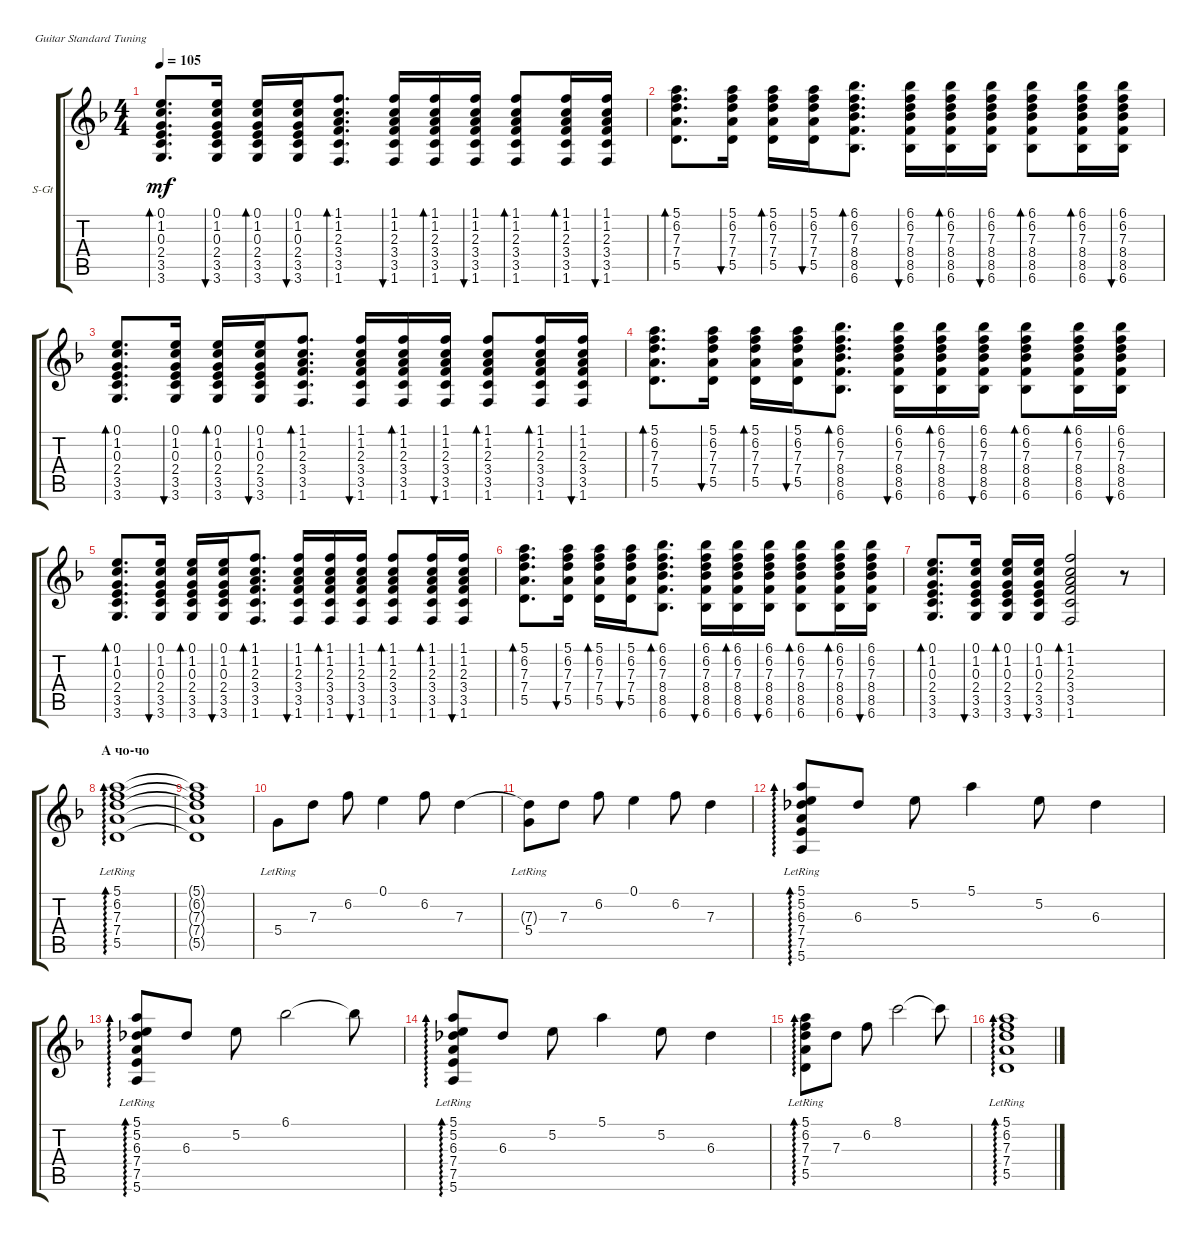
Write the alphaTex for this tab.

\defaultSystemsLayout 4
\bracketExtendMode groupsimilarinstruments
\firstSystemTrackNameOrientation horizontal
\otherSystemsTrackNameOrientation horizontal
\track ("Steel Guitar" "S-Gt") {instrument acousticguitarsteel}
\staff {score tabs}
\tuning (E4 B3 G3 D3 A2 E2)
\ts (4 4)
\tempo 105
\clef g2
\ks dminor
(3.5 2.4 0.3 1.2 0.1 3.6).8{d bd 30 dy mf} (3.5 2.4 0.3 1.2 0.1 3.6).16{bu 30} (3.5 2.4 0.3 1.2 0.1 3.6).16{bd 30} (3.5 2.4 0.3 1.2 0.1 3.6).16{bu 30} (1.6 3.5 3.4 2.3 1.2 1.1).8{d bd 30} (1.6 3.5 3.4 2.3 1.2 1.1).16{bu 30} (1.6 3.5 3.4 2.3 1.2 1.1).16{bd 30} (1.6 3.5 3.4 2.3 1.2 1.1).16{bu 30} (1.6 3.5 3.4 2.3 1.2 1.1).8{bd 30} (1.6 3.5 3.4 2.3 1.2 1.1).16{bd 30} (1.6 3.5 3.4 2.3 1.2 1.1).16{bu 30} |
(5.5 7.4 7.3 6.2 5.1).8{d bd 30} (5.5 7.4 7.3 6.2 5.1).16{bu 30} (5.5 7.4 7.3 6.2 5.1).16{bd 30} (5.5 7.4 7.3 6.2 5.1).16{bu 30} (6.6 8.5 8.4 7.3 6.2 6.1).8{d bd 30} (6.6 8.5 8.4 7.3 6.2 6.1).16{bu 30} (6.6 8.5 8.4 7.3 6.2 6.1).16{bd 30} (6.6 8.5 8.4 7.3 6.2 6.1).16{bu 30} (6.6 8.5 8.4 7.3 6.2 6.1).8{bd 30} (6.6 8.5 8.4 7.3 6.2 6.1).16{bd 30} (6.6 8.5 8.4 7.3 6.2 6.1).16{bu 30} |
(3.5 2.4 0.3 1.2 0.1 3.6).8{d bd 30} (3.5 2.4 0.3 1.2 0.1 3.6).16{bu 30} (3.5 2.4 0.3 1.2 0.1 3.6).16{bd 30} (3.5 2.4 0.3 1.2 0.1 3.6).16{bu 30} (1.6 3.5 3.4 2.3 1.2 1.1).8{d bd 30} (1.6 3.5 3.4 2.3 1.2 1.1).16{bu 30} (1.6 3.5 3.4 2.3 1.2 1.1).16{bd 30} (1.6 3.5 3.4 2.3 1.2 1.1).16{bu 30} (1.6 3.5 3.4 2.3 1.2 1.1).8{bd 30} (1.6 3.5 3.4 2.3 1.2 1.1).16{bd 30} (1.6 3.5 3.4 2.3 1.2 1.1).16{bu 30} |
(5.5 7.4 7.3 6.2 5.1).8{d bd 30} (5.5 7.4 7.3 6.2 5.1).16{bu 30} (5.5 7.4 7.3 6.2 5.1).16{bd 30} (5.5 7.4 7.3 6.2 5.1).16{bu 30} (6.6 8.5 8.4 7.3 6.2 6.1).8{d bd 30} (6.6 8.5 8.4 7.3 6.2 6.1).16{bu 30} (6.6 8.5 8.4 7.3 6.2 6.1).16{bd 30} (6.6 8.5 8.4 7.3 6.2 6.1).16{bu 30} (6.6 8.5 8.4 7.3 6.2 6.1).8{bd 30} (6.6 8.5 8.4 7.3 6.2 6.1).16{bd 30} (6.6 8.5 8.4 7.3 6.2 6.1).16{bu 30} |
(3.5 2.4 0.3 1.2 0.1 3.6).8{d bd 30} (3.5 2.4 0.3 1.2 0.1 3.6).16{bu 30} (3.5 2.4 0.3 1.2 0.1 3.6).16{bd 30} (3.5 2.4 0.3 1.2 0.1 3.6).16{bu 30} (1.6 3.5 3.4 2.3 1.2 1.1).8{d bd 30} (1.6 3.5 3.4 2.3 1.2 1.1).16{bu 30} (1.6 3.5 3.4 2.3 1.2 1.1).16{bd 30} (1.6 3.5 3.4 2.3 1.2 1.1).16{bu 30} (1.6 3.5 3.4 2.3 1.2 1.1).8{bd 30} (1.6 3.5 3.4 2.3 1.2 1.1).16{bd 30} (1.6 3.5 3.4 2.3 1.2 1.1).16{bu 30} |
(5.5 7.4 7.3 6.2 5.1).8{d bd 30} (5.5 7.4 7.3 6.2 5.1).16{bu 30} (5.5 7.4 7.3 6.2 5.1).16{bd 30} (5.5 7.4 7.3 6.2 5.1).16{bu 30} (6.6 8.5 8.4 7.3 6.2 6.1).8{d bd 30} (6.6 8.5 8.4 7.3 6.2 6.1).16{bu 30} (6.6 8.5 8.4 7.3 6.2 6.1).16{bd 30} (6.6 8.5 8.4 7.3 6.2 6.1).16{bu 30} (6.6 8.5 8.4 7.3 6.2 6.1).8{bd 30} (6.6 8.5 8.4 7.3 6.2 6.1).16{bd 30} (6.6 8.5 8.4 7.3 6.2 6.1).16{bu 30} |
(3.5 2.4 0.3 1.2 0.1 3.6).8{d bd 30} (3.5 2.4 0.3 1.2 0.1 3.6).16{bu 30} (3.5 2.4 0.3 1.2 0.1 3.6).16{bd 30} (3.5 2.4 0.3 1.2 0.1 3.6).16{bu 30} (1.6 3.5 3.4 2.3 1.2 1.1).2{bd 30} r.8 |
\section ("" "А чо-чо")
(5.5{lr} 7.4 7.3 6.2 5.1).1{ad 0} |
(5.5{t} 7.4{t} 7.3{t} 6.2{t} 5.1{t}).1 |
5.4{lr}.8 7.3.8 6.2.8 0.1.4 6.2.8 7.3.4 |
(7.3{t} 5.4{lr}).8 7.3.8 6.2.8 0.1.4 6.2.8 7.3.4 |
(7.5{lr} 7.4{lr} 6.3{lr} 5.2{lr} 5.6{lr} 5.1{lr}).8{ad 0} 6.3.8 5.2.8 5.1.4 5.2.8 6.3.4 |
(7.5{lr} 7.4{lr} 6.3{lr} 5.2{lr} 5.6{lr} 5.1{lr}).8{ad 0} 6.3.8 5.2.8 6.1.2 6.1{t}.8 |
(7.5{lr} 7.4{lr} 6.3{lr} 5.2{lr} 5.6{lr} 5.1{lr}).8{ad 0} 6.3.8 5.2.8 5.1.4 5.2.8 6.3.4 |
(5.5{lr} 7.4{lr} 7.3{lr} 6.2{lr} 5.1{lr}).8{ad 0} 7.3.8 6.2.8 8.1.2 8.1{t}.8 |
(5.5{lr} 7.4 7.3 6.2 5.1).1{ad 0}
